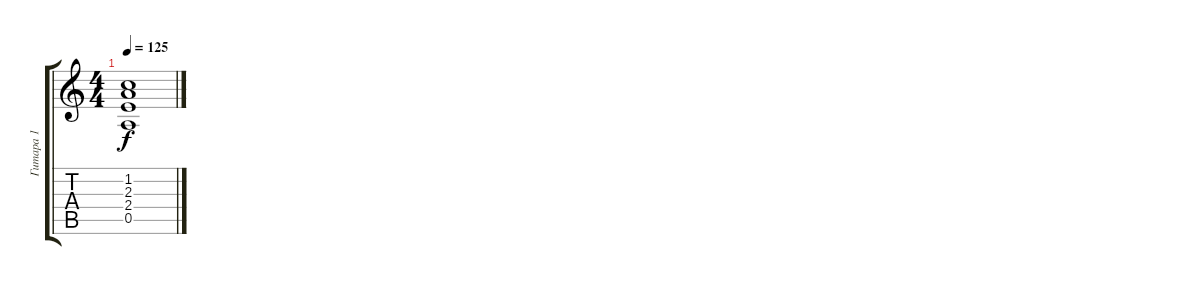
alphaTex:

\track ("Гитара 1" "Гитара 1") {instrument acousticguitarsteel}
\staff {score tabs}
\tuning (E4 B3 G3 D3 A2 E2) {hide}
\ts (4 4)
\tempo 125
\clef g2
\ks c
(1.2 2.3 2.4 0.5).1{dy f}
